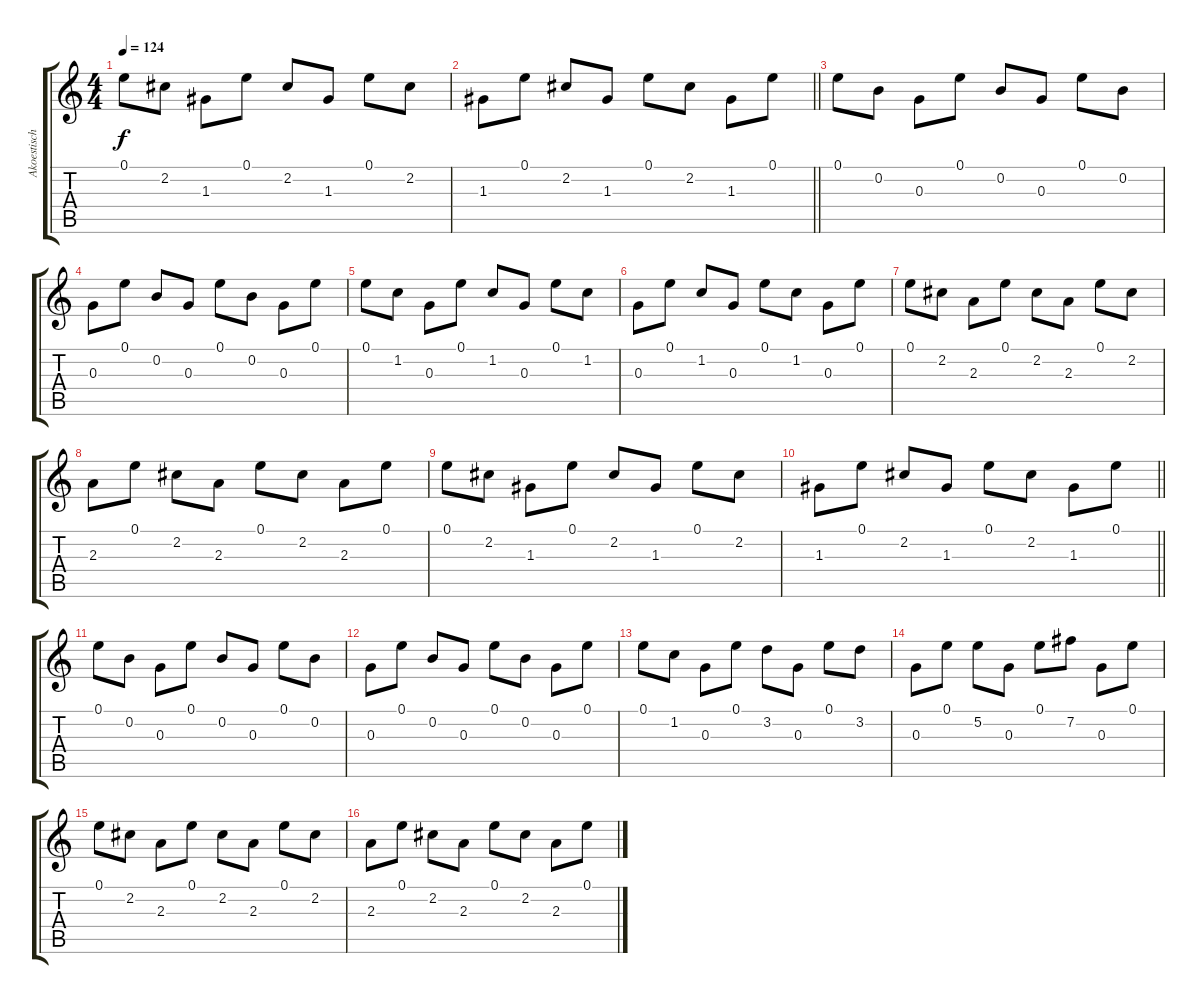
\track ("Akoestische gitaar" "Akoestisch") {instrument acousticguitarsteel}
\staff {score tabs}
\tuning (E4 B3 G3 D3 A2 E2) {hide}
\ts (4 4)
\tempo 124
\clef g2
\ks c
0.1.8{dy f} 2.2.8 1.3.8 0.1.8 2.2.8 1.3.8 0.1.8 2.2.8 |
\barLineRight lightlight
1.3.8 0.1.8 2.2.8 1.3.8 0.1.8 2.2.8 1.3.8 0.1.8 |
0.1.8 0.2.8 0.3.8 0.1.8 0.2.8 0.3.8 0.1.8 0.2.8 |
0.3.8 0.1.8 0.2.8 0.3.8 0.1.8 0.2.8 0.3.8 0.1.8 |
0.1.8 1.2.8 0.3.8 0.1.8 1.2.8 0.3.8 0.1.8 1.2.8 |
0.3.8 0.1.8 1.2.8 0.3.8 0.1.8 1.2.8 0.3.8 0.1.8 |
0.1.8 2.2.8 2.3.8 0.1.8 2.2.8 2.3.8 0.1.8 2.2.8 |
2.3.8 0.1.8 2.2.8 2.3.8 0.1.8 2.2.8 2.3.8 0.1.8 |
0.1.8 2.2.8 1.3.8 0.1.8 2.2.8 1.3.8 0.1.8 2.2.8 |
\barLineRight lightlight
1.3.8 0.1.8 2.2.8 1.3.8 0.1.8 2.2.8 1.3.8 0.1.8 |
0.1.8 0.2.8 0.3.8 0.1.8 0.2.8 0.3.8 0.1.8 0.2.8 |
0.3.8 0.1.8 0.2.8 0.3.8 0.1.8 0.2.8 0.3.8 0.1.8 |
0.1.8 1.2.8 0.3.8 0.1.8 3.2.8 0.3.8 0.1.8 3.2.8 |
0.3.8 0.1.8 5.2.8 0.3.8 0.1.8 7.2.8 0.3.8 0.1.8 |
0.1.8 2.2.8 2.3.8 0.1.8 2.2.8 2.3.8 0.1.8 2.2.8 |
2.3.8 0.1.8 2.2.8 2.3.8 0.1.8 2.2.8 2.3.8 0.1.8
